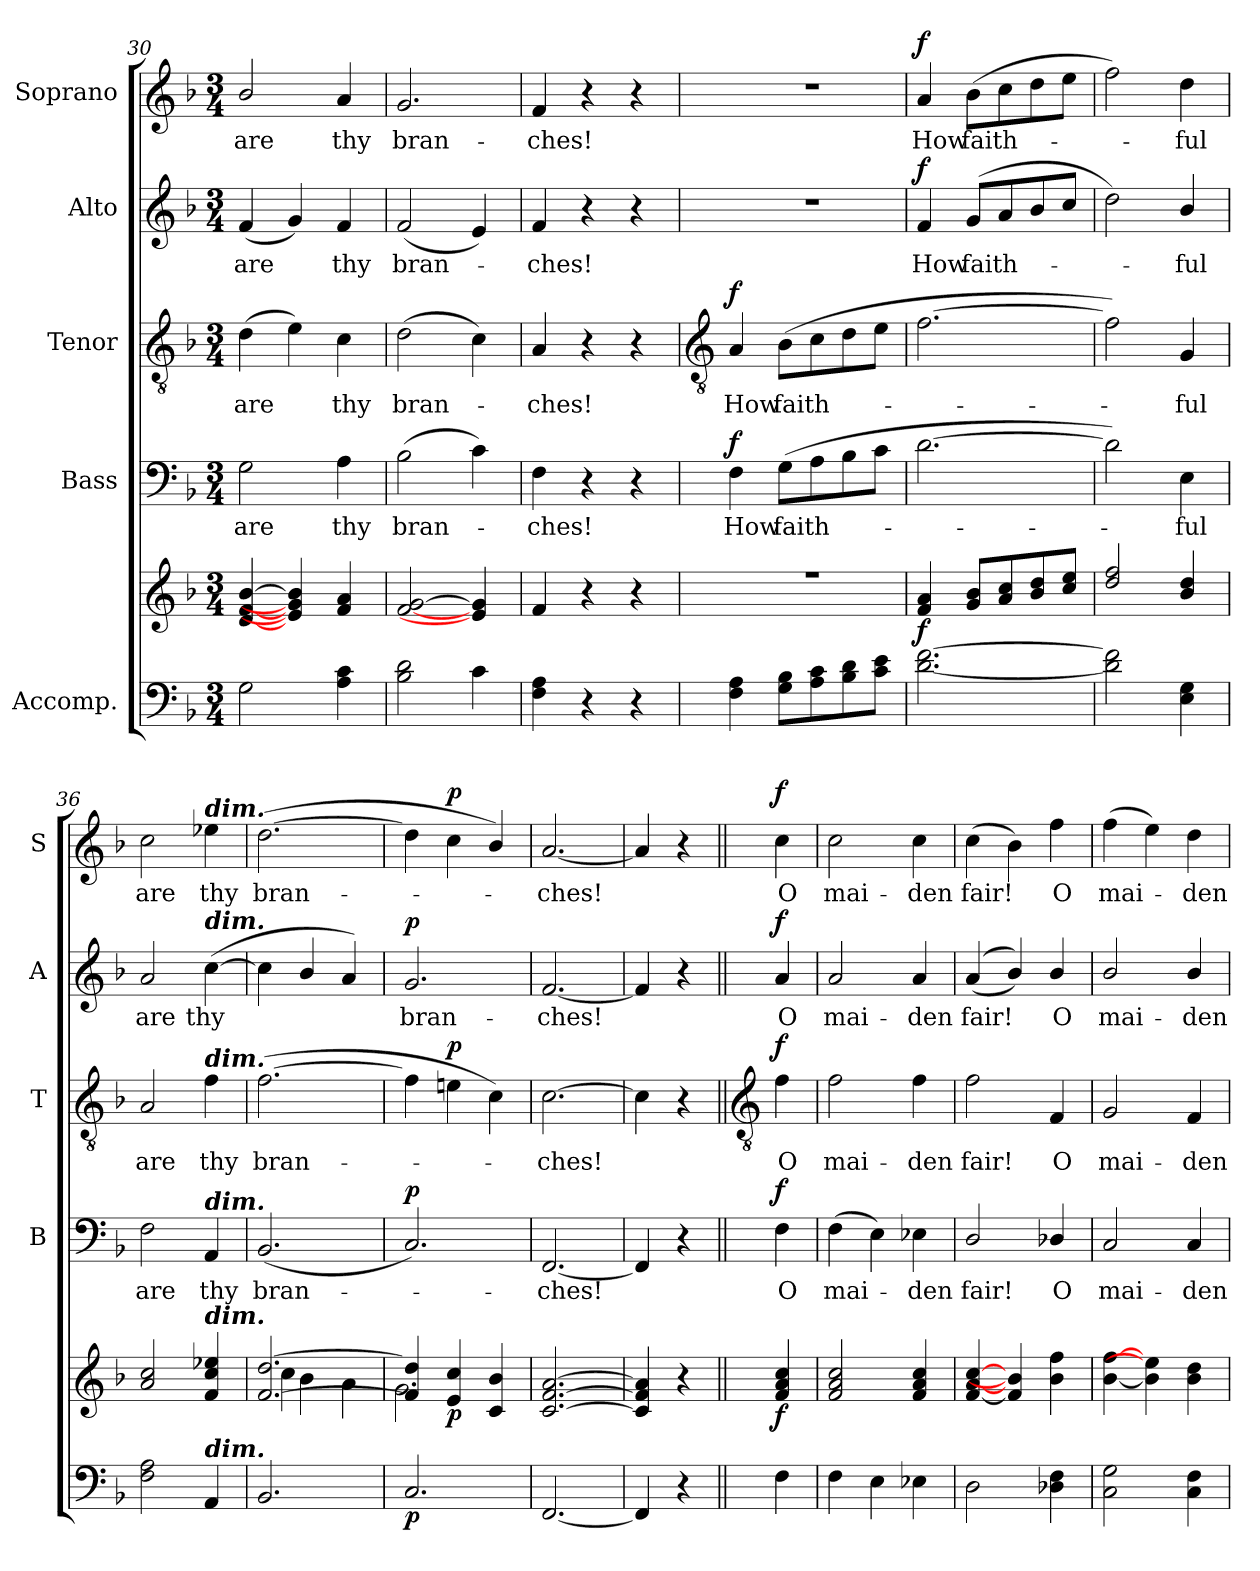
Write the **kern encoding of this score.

**kern	**kern	**dynam	**kern	**text	**dynam	**kern	**text	**dynam	**kern	**text	**dynam	**kern	**text	**dynam
*part5	*part5	*part5	*part4	*part4	*part4	*part3	*part3	*part3	*part2	*part2	*part2	*part1	*part1	*part1
*staff6	*staff5	*staff5/6	*staff4	*staff4	*staff4	*staff3	*staff3	*staff3	*staff2	*staff2	*staff2	*staff1	*staff1	*staff1
*I"Accomp.	*	*	*I"Bass	*	*	*I"Tenor	*	*	*I"Alto	*	*	*I"Soprano	*	*
*	*	*	*I'B	*	*	*I'T	*	*	*I'A	*	*	*I'S	*	*
*clefF4	*clefG2	*	*clefF4	*	*	*clefGv2	*	*	*clefG2	*	*	*clefG2	*	*
*k[b-]	*k[b-]	*	*k[b-]	*	*	*k[b-]	*	*	*k[b-]	*	*	*k[b-]	*	*
*F:	*F:	*	*F:	*	*	*F:	*	*	*F:	*	*	*F:	*	*
*M3/4	*M3/4	*	*M3/4	*	*	*M3/4	*	*	*M3/4	*	*	*M3/4	*	*
=30	=30	=30	=30	=30	=30	=30	=30	=30	=30	=30	=30	=30	=30	=30
!	!	!	!	!LO:LY:b	!	!	!LO:LY:b	!	!	!LO:LY:b	!	!	!LO:LY:b	!
2G	[4d/ [4f/ [4b-/	.	2G	are	.	(>4d	are	.	(<4f	are	.	2b-/	are	.
.	4e/] 4g/] 4b-/]	.	.	.	.	4e)	.	.	4g)	.	.	.	.	.
!	!	!	!	!LO:LY:b	!	!	!LO:LY:b	!	!	!LO:LY:b	!	!	!LO:LY:b	!
4A 4c	4f 4a	.	4A	thy	.	4c	thy	.	4f	thy	.	4a	thy	.
=31	=31	=31	=31	=31	=31	=31	=31	=31	=31	=31	=31	=31	=31	=31
!	!	!	!	!LO:LY:b	!	!	!LO:LY:b	!	!	!LO:LY:b	!	!	!LO:LY:b	!
2B- 2d	[2f [2g	.	(>2B-	bran-	.	(>2d	bran-	.	(<2f	bran-	.	2.g	bran-	.
4c	4e] 4g]	.	4c)	.	.	4c)	.	.	4e)	.	.	.	.	.
=32	=32	=32	=32	=32	=32	=32	=32	=32	=32	=32	=32	=32	=32	=32
!	!	!	!	!LO:LY:b	!	!	!LO:LY:b	!	!	!LO:LY:b	!	!	!LO:LY:b	!
4F 4A	4f	.	4F	ches!	.	4A	ches!	.	4f	ches!	.	4f	-ches!	.
4r	4r	.	4r	.	.	4r	.	.	4r	.	.	4r	.	.
4r	4r	.	4r	.	.	4r	.	.	4r	.	.	4r	.	.
!!LO:LB:g=z
=33	=33	=33	=33	=33	=33	=33	=33	=33	=33	=33	=33	=33	=33	=33
*	*	*	*	*	*	*clefGv2	*	*	*	*	*	*	*	*
*	*^	*	*	*	*	*	*	*	*	*	*	*	*	*
!	!LO:N:vis=1	!LO:N:vis=1	!	!	!LO:LY:b	!LO:DY:b	!	!LO:LY:b	!LO:DY:b	!LO:N:vis=1	!	!	!LO:N:vis=1	!	!
4F 4A	2.r	2.ryy	.	4F	How	f	4A	How	f	2.r	.	.	2.r	.	.
!	!	!	!	!	!LO:LY:b	!	!	!LO:LY:b	!	!	!	!	!	!	!
8G 8B-L	.	.	.	(>8GL	faith-	.	(>8B-L	faith-	.	.	.	.	.	.	.
8A 8c	.	.	.	8A	.	.	8c	.	.	.	.	.	.	.	.
8B- 8d	.	.	.	8B-	.	.	8d	.	.	.	.	.	.	.	.
8c 8eJ	.	.	.	8cJ	.	.	8eJ	.	.	.	.	.	.	.	.
=34	=34	=34	=34	=34	=34	=34	=34	=34	=34	=34	=34	=34	=34	=34	=34
!	!	!LO:N:vis=1	!LO:DY:b	!	!	!	!	!	!	!	!LO:LY:b	!LO:DY:b	!	!LO:LY:b	!LO:DY:b
[2.d [2.f	4f 4a	2.ryy	f	[2.d	.	.	[2.f	.	.	4f	How	f	4a	How	f
!	!	!	!	!	!	!	!	!	!	!	!LO:LY:b	!	!	!LO:LY:b	!
.	8g 8b-L	.	.	.	.	.	.	.	.	(<8gL	faith-	.	(>8b-L	faith-	.
.	8a 8cc	.	.	.	.	.	.	.	.	8a	.	.	8cc	.	.
.	8b- 8dd	.	.	.	.	.	.	.	.	8b-	.	.	8dd	.	.
.	8cc 8eeJ	.	.	.	.	.	.	.	.	8ccJ	.	.	8eeJ	.	.
=35	=35	=35	=35	=35	=35	=35	=35	=35	=35	=35	=35	=35	=35	=35	=35
!	!	!LO:N:vis=1	!	!	!	!	!	!	!	!	!	!	!	!	!
2d] 2f]	2dd 2ff	2.ryy	.	2d])	.	.	2f])	.	.	2dd)	.	.	2ff)	.	.
!	!	!	!	!	!LO:LY:b	!	!	!LO:LY:b	!	!	!LO:LY:b	!	!	!LO:LY:b	!
4E 4G	4b- 4dd	.	.	4E	ful	.	4G	ful	.	4b-/	ful	.	4dd	ful	.
=36	=36	=36	=36	=36	=36	=36	=36	=36	=36	=36	=36	=36	=36	=36	=36
!	!	!LO:N:vis=1	!	!	!LO:LY:b	!	!	!LO:LY:b	!	!	!LO:LY:b	!	!	!LO:LY:b	!
2F 2A	2a 2cc	2.ryy	.	2F	are	.	2A	are	.	2a	are	.	2cc	are	.
!	!	!	!	!	!	!	!	!	!	!	!	!	!LO:TX:a:Bi:t=dim.	!	!
!	!	!	!	!	!	!	!	!	!	!LO:TX:a:Bi:t=dim.	!	!	!	!	!
!	!	!	!	!	!	!	!LO:TX:a:Bi:t=dim.	!	!	!	!	!	!	!	!
!	!	!	!	!LO:TX:a:Bi:t=dim.	!	!	!	!	!	!	!	!	!	!	!
!	!LO:TX:a:Bi:t=dim.	!	!	!	!	!	!	!	!	!	!	!	!	!	!
!LO:TX:a:Bi:t=dim.	!	!	!	!	!	!	!	!	!	!	!	!	!	!	!
!	!	!	!	!	!LO:LY:b	!	!	!LO:LY:b	!	!	!LO:LY:b	!	!	!LO:LY:b	!
4AA	4f 4cc 4ee-X	.	.	4AA	thy	.	4f	thy	.	(<[4cc	thy	.	4ee-X	thy	.
=37	=37	=37	=37	=37	=37	=37	=37	=37	=37	=37	=37	=37	=37	=37	=37
!	!	!	!	!	!LO:LY:b	!	!	!LO:LY:b	!	!	!	!	!	!LO:LY:b	!
2.BB-	[2.f [2.dd	4cc\	.	(<2.BB-	bran-	.	(>[2.f	bran-	.	4cc]	.	.	(>[2.dd	bran-	.
.	.	4b-\	.	.	.	.	.	.	.	4b-/	.	.	.	.	.
.	.	4a\	.	.	.	.	.	.	.	4a)	.	.	.	.	.
=38	=38	=38	=38	=38	=38	=38	=38	=38	=38	=38	=38	=38	=38	=38	=38
!	!	!	!LO:DY:b=2	!	!	!LO:DY:b	!	!	!	!	!LO:LY:b	!LO:DY:b	!	!	!
2.C	4f] 4dd]	2.g\	p	2.C)	.	p	4f]	.	.	2.g	bran-	p	4dd]	.	.
!	!	!	!LO:DY:b	!	!	!	!	!	!LO:DY:b	!	!	!	!	!	!LO:DY:b
.	4e 4cc	.	p	.	.	.	4en	.	p	.	.	.	4cc	.	p
.	4c/ 4b-/	.	.	.	.	.	4c)	.	.	.	.	.	4b-/)	.	.
=39	=39	=39	=39	=39	=39	=39	=39	=39	=39	=39	=39	=39	=39	=39	=39
!	!	!LO:N:vis=1	!	!	!LO:LY:b	!	!	!LO:LY:b	!	!	!LO:LY:b	!	!	!LO:LY:b	!
[2.FF	[2.c [2.f [2.a	2.ryy	.	[2.FF	ches!	.	[2.c	ches!	.	[2.f	-ches!	.	[2.a	ches!	.
=40	=40	=40	=40	=40	=40	=40	=40	=40	=40	=40	=40	=40	=40	=40	=40
4FF]	4c] 4f] 4a]	2ryy	.	4FF]	.	.	4c]	.	.	4f]	.	.	4a]	.	.
4r	4r	.	.	4r	.	.	4r	.	.	4r	.	.	4r	.	.
*	*v	*v	*	*	*	*	*	*	*	*	*	*	*	*	*
!!LO:LB:g=z
=41||	=41||	=41||	=41||	=41||	=41||	=41||	=41||	=41||	=41||	=41||	=41||	=41||	=41||	=41||
*	*	*	*	*	*	*clefGv2	*	*	*	*	*	*	*	*
!	!	!LO:DY:b	!	!LO:LY:b	!LO:DY:b	!	!LO:LY:b	!LO:DY:b	!	!LO:LY:b	!LO:DY:b	!	!LO:LY:b	!LO:DY:b
4F	4f 4a 4cc	f	4F	O	f	4f	O	f	4a	O	f	4cc	O	f
=42	=42	=42	=42	=42	=42	=42	=42	=42	=42	=42	=42	=42	=42	=42
!	!	!	!	!LO:LY:b	!	!	!LO:LY:b	!	!	!LO:LY:b	!	!	!LO:LY:b	!
4F	2f 2a 2cc	.	(>4F	mai-	.	2f	mai-	.	2a	mai-	.	2cc	mai-	.
4E	.	.	4E)	.	.	.	.	.	.	.	.	.	.	.
!	!	!	!	!LO:LY:b	!	!	!LO:LY:b	!	!	!LO:LY:b	!	!	!LO:LY:b	!
4E-X	4f 4a 4cc	.	4E-X	den	.	4f	-den	.	4a	-den	.	4cc	-den	.
=43	=43	=43	=43	=43	=43	=43	=43	=43	=43	=43	=43	=43	=43	=43
!	!	!	!	!LO:LY:b	!	!	!LO:LY:b	!	!	!LO:LY:b	!	!	!LO:LY:b	!
2D	[4f [4a [4cc	.	2D/	fair!	.	2f	fair!	.	(<(<4a	fair!	.	(>4cc	fair!	.
.	4f] 4b-]	.	.	.	.	.	.	.	4b-/))	.	.	4b-)	.	.
!	!	!	!	!LO:LY:b	!	!	!LO:LY:b	!	!	!LO:LY:b	!	!	!LO:LY:b	!
4D-X 4F	4b- 4ff	.	4D-X/	O	.	4F	O	.	4b-/	O	.	4ff	O	.
=44	=44	=44	=44	=44	=44	=44	=44	=44	=44	=44	=44	=44	=44	=44
!	!	!	!	!LO:LY:b	!	!	!LO:LY:b	!	!	!LO:LY:b	!	!	!LO:LY:b	!
2C 2G	[4b- [4ff	.	2C	mai-	.	2G	mai-	.	2b-/	mai-	.	(>4ff	mai-	.
.	4b-] 4ee]	.	.	.	.	.	.	.	.	.	.	4ee)	.	.
!	!	!	!	!LO:LY:b	!	!	!LO:LY:b	!	!	!LO:LY:b	!	!	!LO:LY:b	!
4C 4F	4b- 4dd	.	4C	-den	.	4F	-den	.	4b-/	-den	.	4dd	den	.
=	=	=	=	=	=	=	=	=	=	=	=	=	=	=
*-	*-	*-	*-	*-	*-	*-	*-	*-	*-	*-	*-	*-	*-	*-
